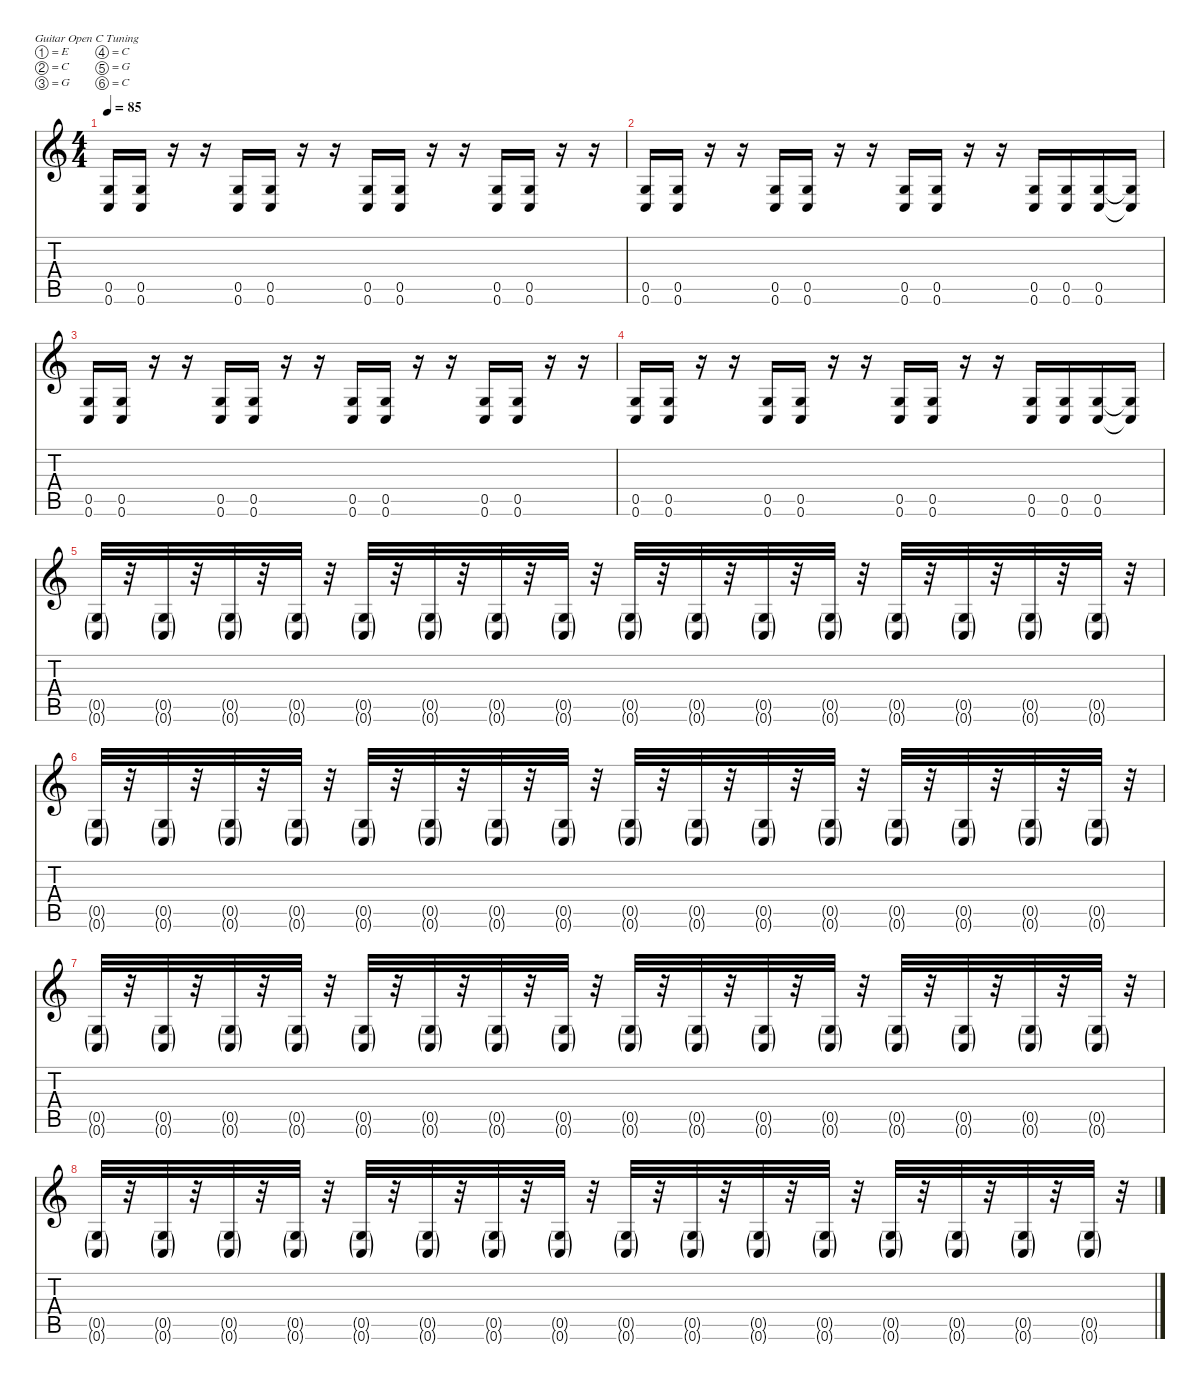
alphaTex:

\defaultSystemsLayout 4
\hideDynamics
\bracketExtendMode nobrackets
\singleTrackTrackNamePolicy hidden
\multiTrackTrackNamePolicy hidden
\firstSystemTrackNameMode fullname
\firstSystemTrackNameOrientation horizontal
\otherSystemsTrackNameOrientation horizontal
\track ("Guitar 2" "dist.guit.") {instrument distortionguitar}
\staff {score tabs}
\tuning (E4 C4 G3 C3 G2 C2)
\ts (4 4)
\tempo 85
\clef g2
\ks c
(0.5 0.6).16{dy f} (0.5 0.6).16 r.16 r.16 (0.5 0.6).16 (0.5 0.6).16 r.16 r.16 (0.5 0.6).16 (0.5 0.6).16 r.16 r.16 (0.5 0.6).16 (0.5 0.6).16 r.16 r.16 |
(0.5 0.6).16 (0.5 0.6).16 r.16 r.16 (0.5 0.6).16 (0.5 0.6).16 r.16 r.16 (0.5 0.6).16 (0.5 0.6).16 r.16 r.16 (0.5 0.6).16 (0.5 0.6).16 (0.5 0.6).16 (0.5{t} 0.6{t}).16 |
(0.5 0.6).16 (0.5 0.6).16 r.16 r.16 (0.5 0.6).16 (0.5 0.6).16 r.16 r.16 (0.5 0.6).16 (0.5 0.6).16 r.16 r.16 (0.5 0.6).16 (0.5 0.6).16 r.16 r.16 |
(0.5 0.6).16 (0.5 0.6).16 r.16 r.16 (0.5 0.6).16 (0.5 0.6).16 r.16 r.16 (0.5 0.6).16 (0.5 0.6).16 r.16 r.16 (0.5 0.6).16 (0.5 0.6).16 (0.5 0.6).16 (0.5{t} 0.6{t}).16 |
(0.5{g} 0.6{g}).32{dy mf} r.32 (0.5{g} 0.6{g}).32 r.32 (0.5{g} 0.6{g}).32 r.32 (0.5{g} 0.6{g}).32 r.32 (0.5{g} 0.6{g}).32 r.32 (0.5{g} 0.6{g}).32 r.32 (0.5{g} 0.6{g}).32 r.32 (0.5{g} 0.6{g}).32 r.32 (0.5{g} 0.6{g}).32 r.32 (0.5{g} 0.6{g}).32 r.32 (0.5{g} 0.6{g}).32 r.32 (0.5{g} 0.6{g}).32 r.32 (0.5{g} 0.6{g}).32 r.32 (0.5{g} 0.6{g}).32 r.32 (0.5{g} 0.6{g}).32 r.32 (0.5{g} 0.6{g}).32 r.32 |
(0.5{g} 0.6{g}).32 r.32 (0.5{g} 0.6{g}).32 r.32 (0.5{g} 0.6{g}).32 r.32 (0.5{g} 0.6{g}).32 r.32 (0.5{g} 0.6{g}).32 r.32 (0.5{g} 0.6{g}).32 r.32 (0.5{g} 0.6{g}).32 r.32 (0.5{g} 0.6{g}).32 r.32 (0.5{g} 0.6{g}).32 r.32 (0.5{g} 0.6{g}).32 r.32 (0.5{g} 0.6{g}).32 r.32 (0.5{g} 0.6{g}).32 r.32 (0.5{g} 0.6{g}).32 r.32 (0.5{g} 0.6{g}).32 r.32 (0.5{g} 0.6{g}).32 r.32 (0.5{g} 0.6{g}).32 r.32 |
(0.5{g} 0.6{g}).32 r.32 (0.5{g} 0.6{g}).32 r.32 (0.5{g} 0.6{g}).32 r.32 (0.5{g} 0.6{g}).32 r.32 (0.5{g} 0.6{g}).32 r.32 (0.5{g} 0.6{g}).32 r.32 (0.5{g} 0.6{g}).32 r.32 (0.5{g} 0.6{g}).32 r.32 (0.5{g} 0.6{g}).32 r.32 (0.5{g} 0.6{g}).32 r.32 (0.5{g} 0.6{g}).32 r.32 (0.5{g} 0.6{g}).32 r.32 (0.5{g} 0.6{g}).32 r.32 (0.5{g} 0.6{g}).32 r.32 (0.5{g} 0.6{g}).32 r.32 (0.5{g} 0.6{g}).32 r.32 |
(0.5{g} 0.6{g}).32 r.32 (0.5{g} 0.6{g}).32 r.32 (0.5{g} 0.6{g}).32 r.32 (0.5{g} 0.6{g}).32 r.32 (0.5{g} 0.6{g}).32 r.32 (0.5{g} 0.6{g}).32 r.32 (0.5{g} 0.6{g}).32 r.32 (0.5{g} 0.6{g}).32 r.32 (0.5{g} 0.6{g}).32 r.32 (0.5{g} 0.6{g}).32 r.32 (0.5{g} 0.6{g}).32 r.32 (0.5{g} 0.6{g}).32 r.32 (0.5{g} 0.6{g}).32 r.32 (0.5{g} 0.6{g}).32 r.32 (0.5{g} 0.6{g}).32 r.32 (0.5{g} 0.6{g}).32 r.32
